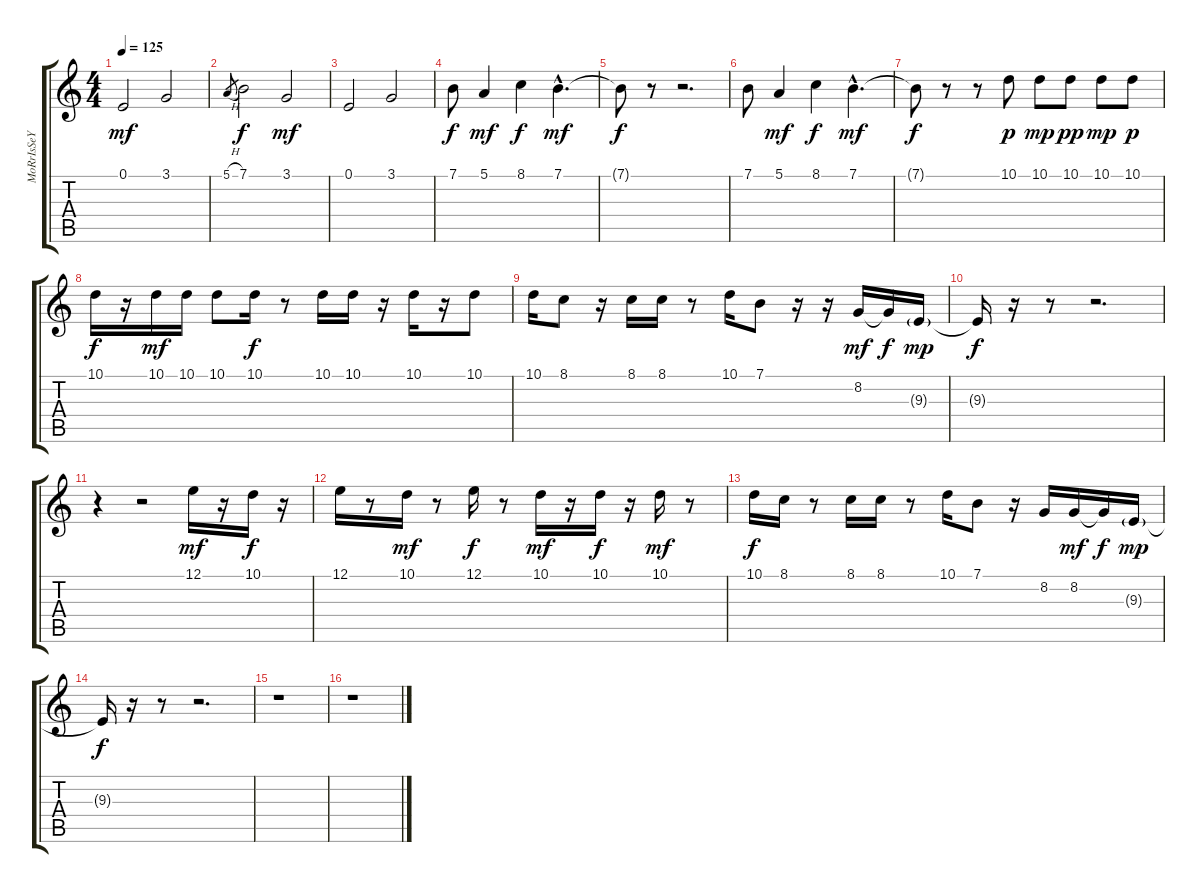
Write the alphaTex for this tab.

\track ("MoRrIsSeY" "MoRrIsSeY") {instrument flute}
\staff {score tabs}
\tuning (E4 B3 G3 D3 A2 E2) {hide}
\ts (4 4)
\tempo 125
\clef g2
\ks c
0.1.2{dy mf} 3.1.2 |
5.1{h}.8{gr} 7.1.2{dy f} 3.1.2{dy mf} |
0.1.2 3.1.2 |
7.1.8{dy f} 5.1.4{dy mf} 8.1.4{dy f} 7.1{hac}.4{d dy mf} |
7.1{t}.8{dy f} r.8 r.2{d} |
7.1.8 5.1.4{dy mf} 8.1.4{dy f} 7.1{hac}.4{d dy mf} |
7.1{t}.8{dy f} r.8 r.8 10.1.8{dy p} 10.1.8{dy mp} 10.1.8{dy pp} 10.1.8{dy mp} 10.1.8{dy p} |
10.1.16{dy f} r.16 10.1.16{dy mf} 10.1.16 10.1.8 10.1.16{dy f} r.8 10.1.16 10.1.16 r.16 10.1.16 r.16 10.1.8 |
10.1.16 8.1.8 r.16 8.1.16 8.1.16 r.8 10.1.16 7.1.8 r.16 r.16 8.2.16{dy mf} 8.2{t}.16{dy f} 9.3{g}.16{dy mp} |
9.3{t}.16{dy f} r.16 r.8 r.2{d} |
r.4 r.2 12.1.16{dy mf} r.16 10.1.16{dy f} r.16 |
12.1.16 r.8 10.1.16{dy mf} r.8 12.1.16{dy f} r.8 10.1.16{dy mf} r.16 10.1.16{dy f} r.16 10.1.16{dy mf} r.8 |
10.1.16{dy f} 8.1.16 r.8 8.1.16 8.1.16 r.8 10.1.16 7.1.8 r.16 8.2.16 8.2.16{dy mf} 8.2{t}.16{dy f} 9.3{g}.16{dy mp} |
9.3{t}.16{dy f} r.16 r.8 r.2{d} |
r.1 |
r.1
